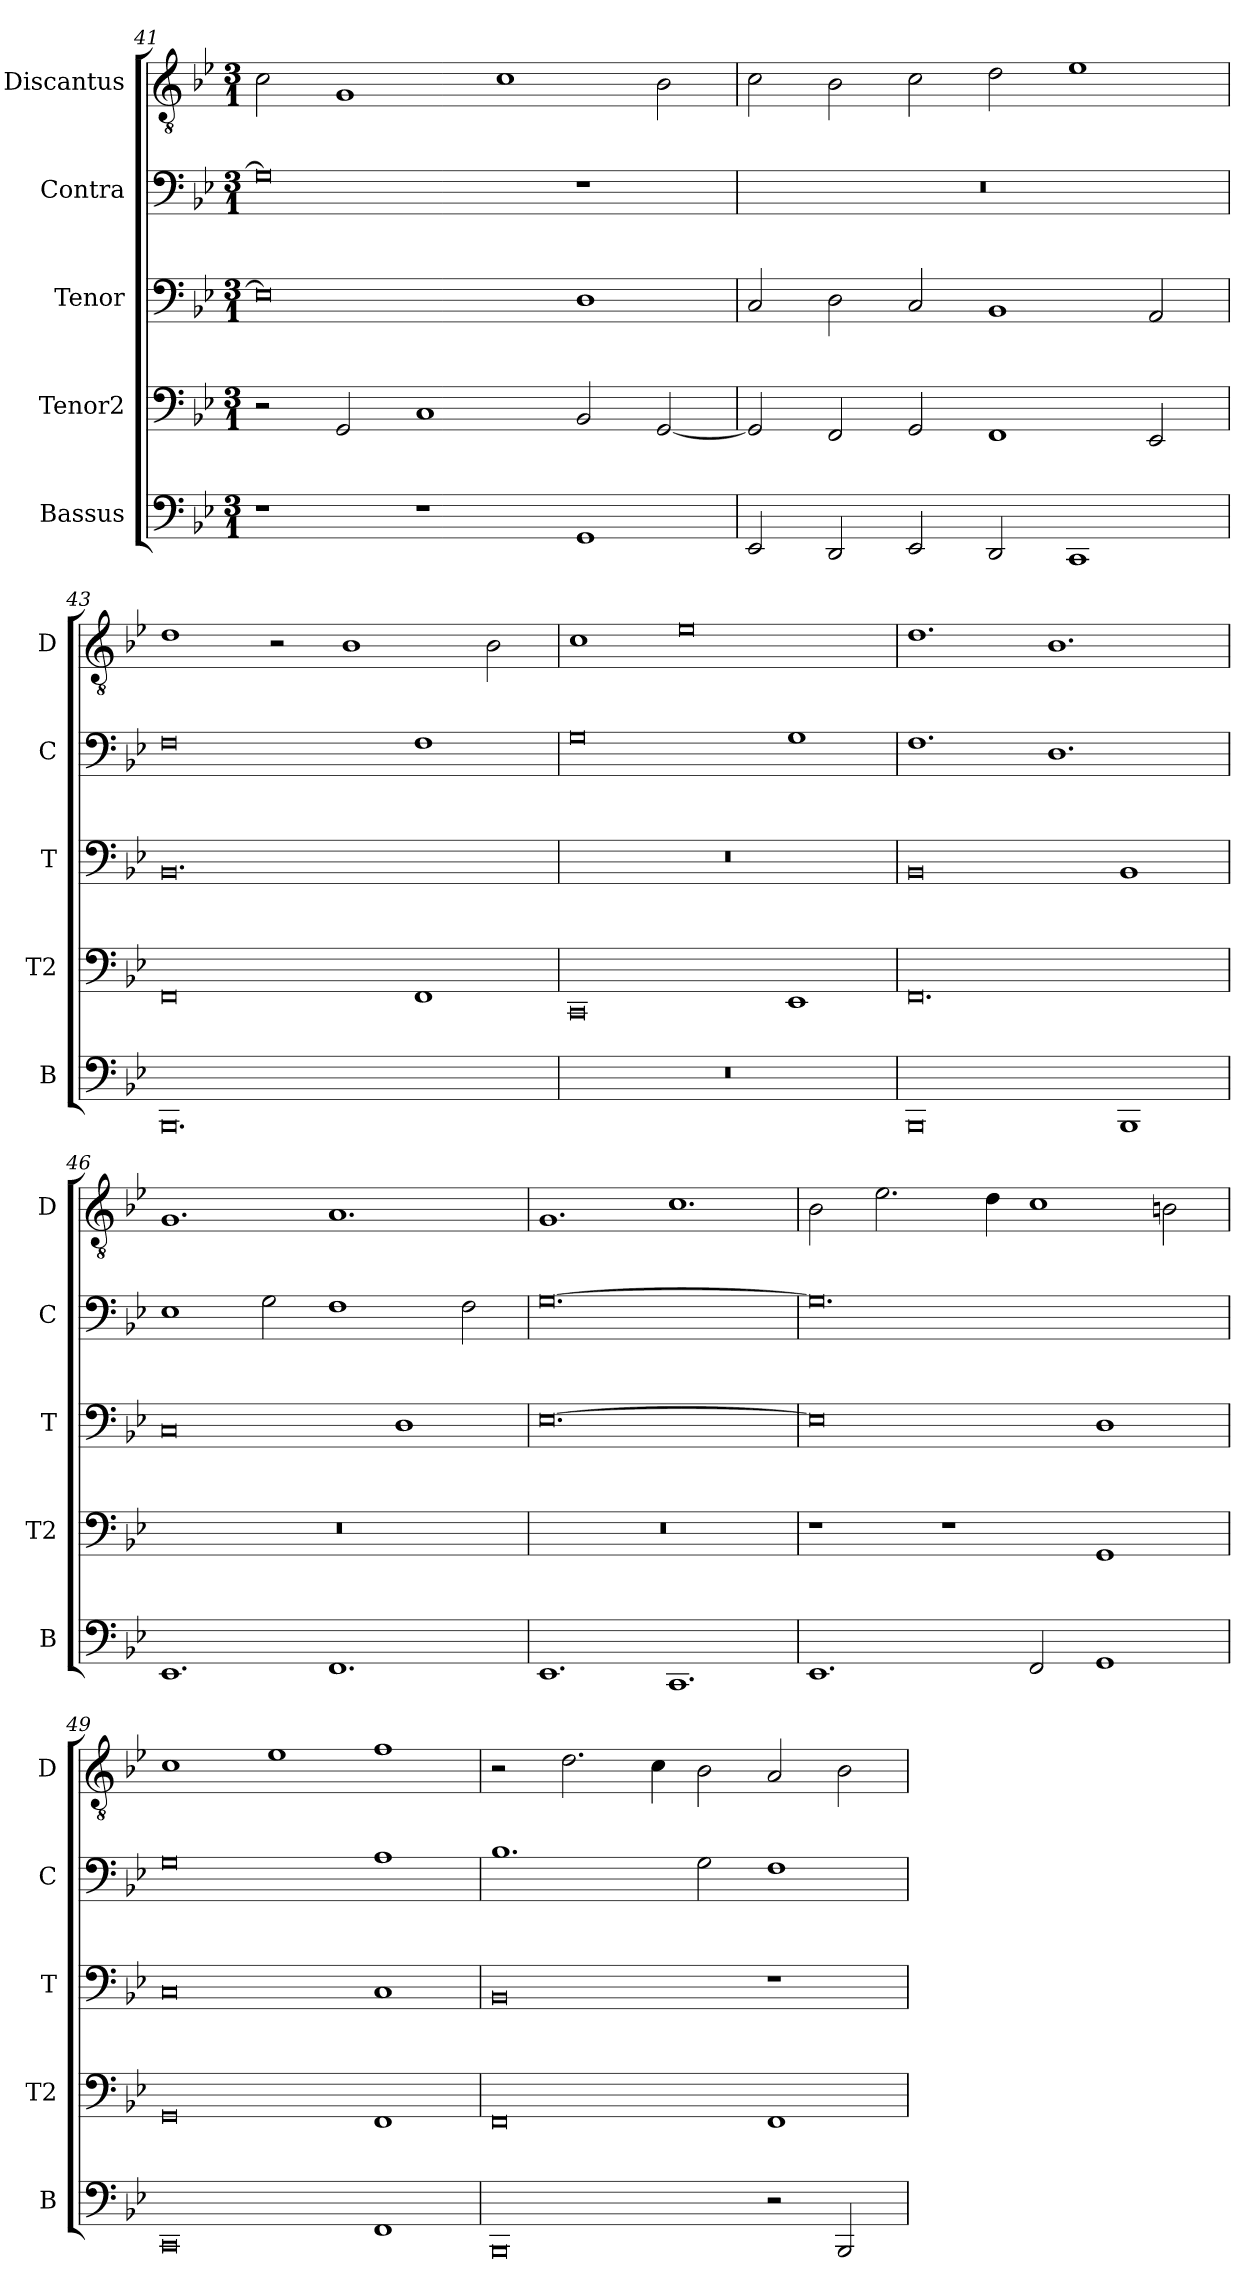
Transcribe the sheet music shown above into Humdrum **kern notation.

**kern	**kern	**kern	**kern	**kern
*part5	*part4	*part3	*part2	*part1
*staff5	*staff4	*staff3	*staff2	*staff1
*I"Bassus	*I"Tenor2	*I"Tenor	*I"Contra	*I"Discantus
*I'B	*I'T2	*I'T	*I'C	*I'D
*clefF4	*clefF4	*clefF4	*clefF4	*clefGv2
*k[b-e-]	*k[b-e-]	*k[b-e-]	*k[b-e-]	*k[b-e-]
*M3/1	*M3/1	*M3/1	*M3/1	*M3/1
=41	=41	=41	=41	=41
1r	2r	0E-]	0G]	2c\
.	2GG/	.	.	1G
1r	1C	.	.	.
.	.	.	.	1c
1GG	2BB-/	1D	1r	.
.	[2GG/	.	.	2B-\
=42	=42	=42	=42	=42
2EE-/	2GG/]	2C/	0.r	2c\
2DD/	2FF/	2D\	.	2B-\
2EE-/	2GG/	2C/	.	2c\
2DD/	1FF	1BB-	.	2d\
1CC	.	.	.	1e-
.	2EE-/	2AA/	.	.
=43	=43	=43	=43	=43
0.BBB-	0FF	0.BB-	0F	1d
.	.	.	.	2r
.	.	.	.	1B-
.	1FF	.	1F	.
.	.	.	.	2B-\
=44	=44	=44	=44	=44
0.r	0CC	0.r	0G	1c
.	.	.	.	0e-
.	1EE-	.	1G	.
=45	=45	=45	=45	=45
0BBB-	0.FF	0BB-	1.F	1.d
.	.	.	1.D	1.B-
1BBB-	.	1BB-	.	.
=46	=46	=46	=46	=46
1.EE-	0.r	0C	1E-	1.G
.	.	.	2G\	.
1.FF	.	.	1F	1.A
.	.	1D	.	.
.	.	.	2F\	.
=47	=47	=47	=47	=47
1.EE-	0.r	[0.E-	[0.G	1.G
1.CC	.	.	.	1.c
=48	=48	=48	=48	=48
1.EE-	1r	0E-]	0.G]	2B-\
.	.	.	.	2.e-\
.	1r	.	.	.
.	.	.	.	4d\
2FF/	.	.	.	1c
1GG	1GG	1D	.	.
.	.	.	.	2Bn\
=49	=49	=49	=49	=49
0CC	0GG	0C	0G	1c
.	.	.	.	1e-
1FF	1FF	1C	1A	1f
=50	=50	=50	=50	=50
0BBB-	0FF	0BB-	1.B-	2r
.	.	.	.	2.d\
.	.	.	.	4c\
.	.	.	2G\	2B-\
2r	1FF	1r	1F	2A/
2BBB-/	.	.	.	2B-\
=	=	=	=	=
*-	*-	*-	*-	*-
